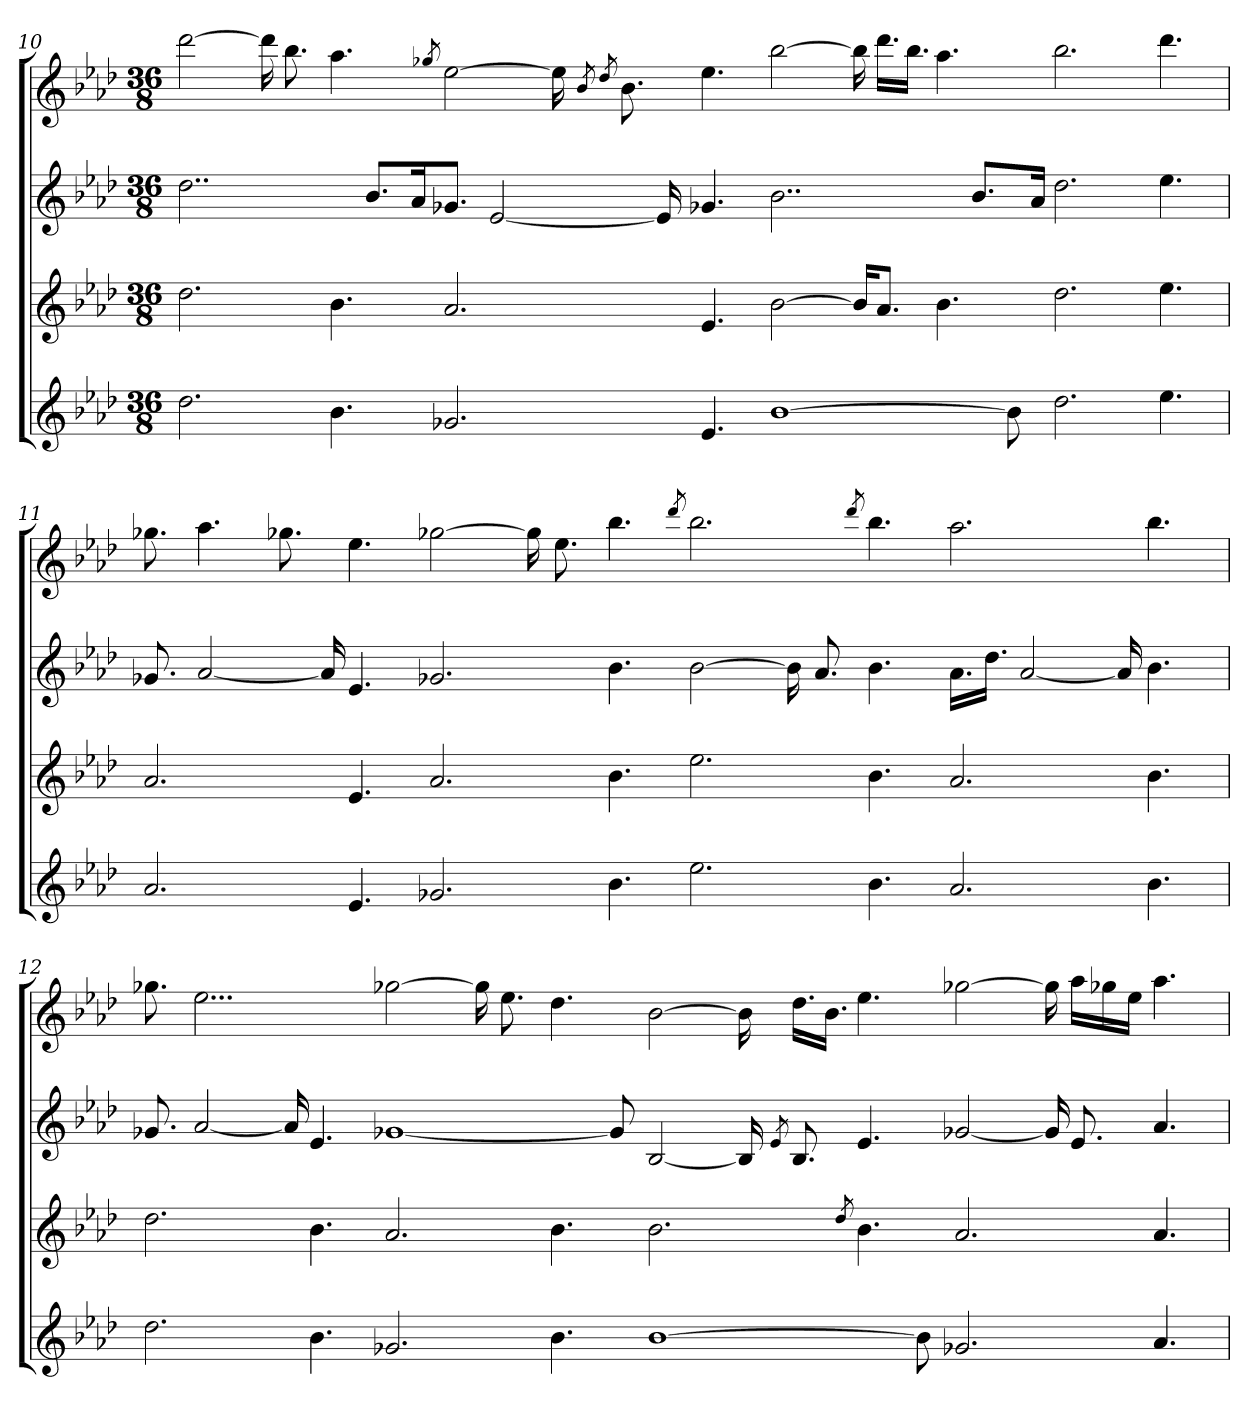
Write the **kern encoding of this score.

**kern	**kern	**kern	**kern
*part4	*part3	*part2	*part1
*staff4	*staff3	*staff2	*staff1
*clefG2	*clefG2	*clefG2	*clefG2
*k[b-e-a-d-]	*k[b-e-a-d-]	*k[b-e-a-d-]	*k[b-e-a-d-]
*M36/8	*M36/8	*M36/8	*M36/8
=10	=10	=10	=10
2.dd-	2.dd-	2..dd-	[2ddd-
.	.	.	16ddd-]
.	.	.	8.bb-
4.b-	4.b-	.	4.aa-
.	.	8.b-/L	.
.	.	16a-/K	.
.	.	.	8qgg-X
2.g-X	2.a-	8.g-X/J	[2ee-
.	.	[2e-	.
.	.	.	16ee-]
.	.	.	8qb-
.	.	.	8qdd-
.	.	.	8.b-
.	.	16e-]	.
4.e-	4.e-	4.g-X	4.ee-
[1b-	[2b-	2..b-	[2bb-
.	16b-/KL]	.	16bb-]
.	8.a-/J	.	16.ddd-\LL
.	.	.	16.bb-\JJ
.	4.b-	.	4.aa-
.	.	8.b-/L	.
8b-]	.	.	.
.	.	16a-/Jk	.
2.dd-	2.dd-	2.dd-	2.bb-
4.ee-	4.ee-	4.ee-	4.ddd-
=11	=11	=11	=11
2.a-	2.a-	8.g-X	8.gg-X
.	.	[2a-	4.aa-
.	.	.	8.gg-X
.	.	16a-]	.
4.e-	4.e-	4.e-	4.ee-
2.g-X	2.a-	2.g-X	[2gg-X
.	.	.	16gg-]
.	.	.	8.ee-
4.b-	4.b-	4.b-	4.bb-
.	.	.	8qddd-
2.ee-	2.ee-	[2b-	2.bb-
.	.	16b-]	.
.	.	8.a-	.
.	.	.	8qddd-
4.b-	4.b-	4.b-	4.bb-
2.a-	2.a-	16.a-\LL	2.aa-
.	.	16.dd-\JJ	.
.	.	[2a-	.
.	.	16a-]	.
4.b-	4.b-	4.b-	4.bb-
=12	=12	=12	=12
2.dd-	2.dd-	8.g-X	8.gg-X
.	.	[2a-	2...ee-
.	.	16a-]	.
4.b-	4.b-	4.e-	.
2.g-X	2.a-	[1g-X	[2gg-X
.	.	.	16gg-]
.	.	.	8.ee-
4.b-	4.b-	.	4.dd-
.	.	8g-]	.
[1b-	2.b-	[2B-	[2b-
.	.	16B-]	16b-]
.	.	8qe-	.
.	.	8.B-	16.dd-\LL
.	.	.	16.b-\JJ
.	8qdd-	.	.
.	4.b-	4.e-	4.ee-
8b-]	.	.	.
2.g-X	2.a-	[2g-X	[2gg-X
.	.	16g-]	16gg-]
.	.	8.e-	16aa-\LL
.	.	.	16gg-X\
.	.	.	16ee-\JJ
4.a-	4.a-	4.a-	4.aa-
=	=	=	=
*-	*-	*-	*-
